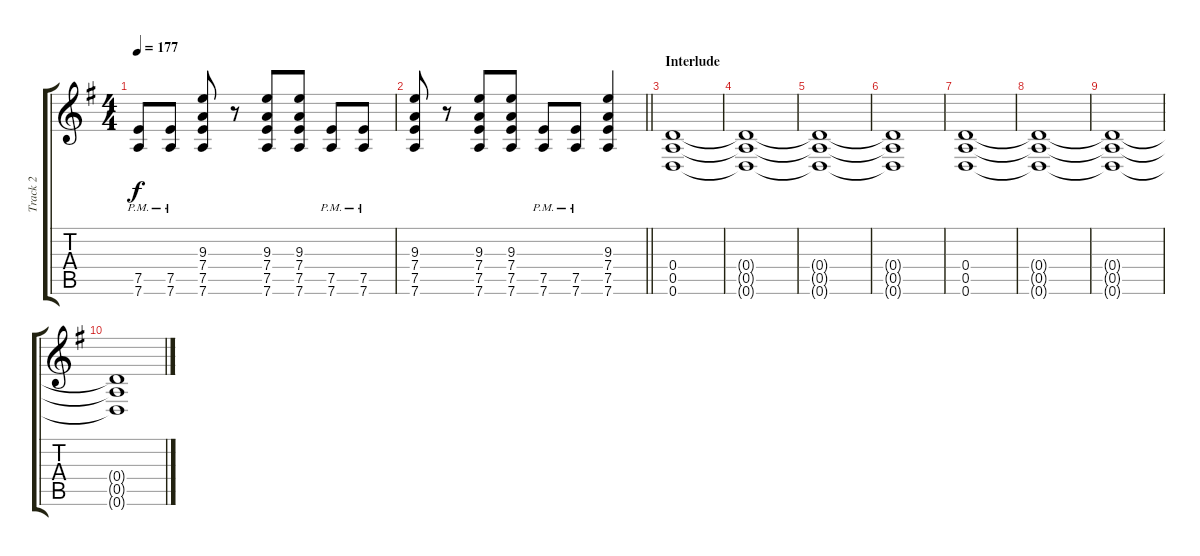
\track ("Track 2" "Track 2") {instrument distortionguitar}
\staff {score tabs}
\tuning (E4 B3 G3 D3 A2 D2) {hide}
\ts (4 4)
\tempo 177
\clef g2
\ks g
(7.5{pm} 7.6{pm}).8{dy f} (7.5{pm} 7.6{pm}).8 (9.3 7.4 7.5 7.6).8 r.8 (9.3 7.4 7.5 7.6).8 (9.3 7.4 7.5 7.6).8 (7.5{pm} 7.6{pm}).8 (7.5{pm} 7.6{pm}).8 |
\barLineRight lightlight
(9.3 7.4 7.5 7.6).8 r.8 (9.3 7.4 7.5 7.6).8 (9.3 7.4 7.5 7.6).8 (7.5{pm} 7.6{pm}).8 (7.5{pm} 7.6{pm}).8 (9.3 7.4 7.5 7.6).4 |
\section ("" "Interlude")
(0.4 0.5 0.6).1 |
(0.4{t} 0.5{t} 0.6{t}).1 |
(0.4{t} 0.5{t} 0.6{t}).1 |
(0.4{t} 0.5{t} 0.6{t}).1 |
(0.4 0.5 0.6).1 |
(0.4{t} 0.5{t} 0.6{t}).1 |
(0.4{t} 0.5{t} 0.6{t}).1 |
(0.4{t} 0.5{t} 0.6{t}).1
